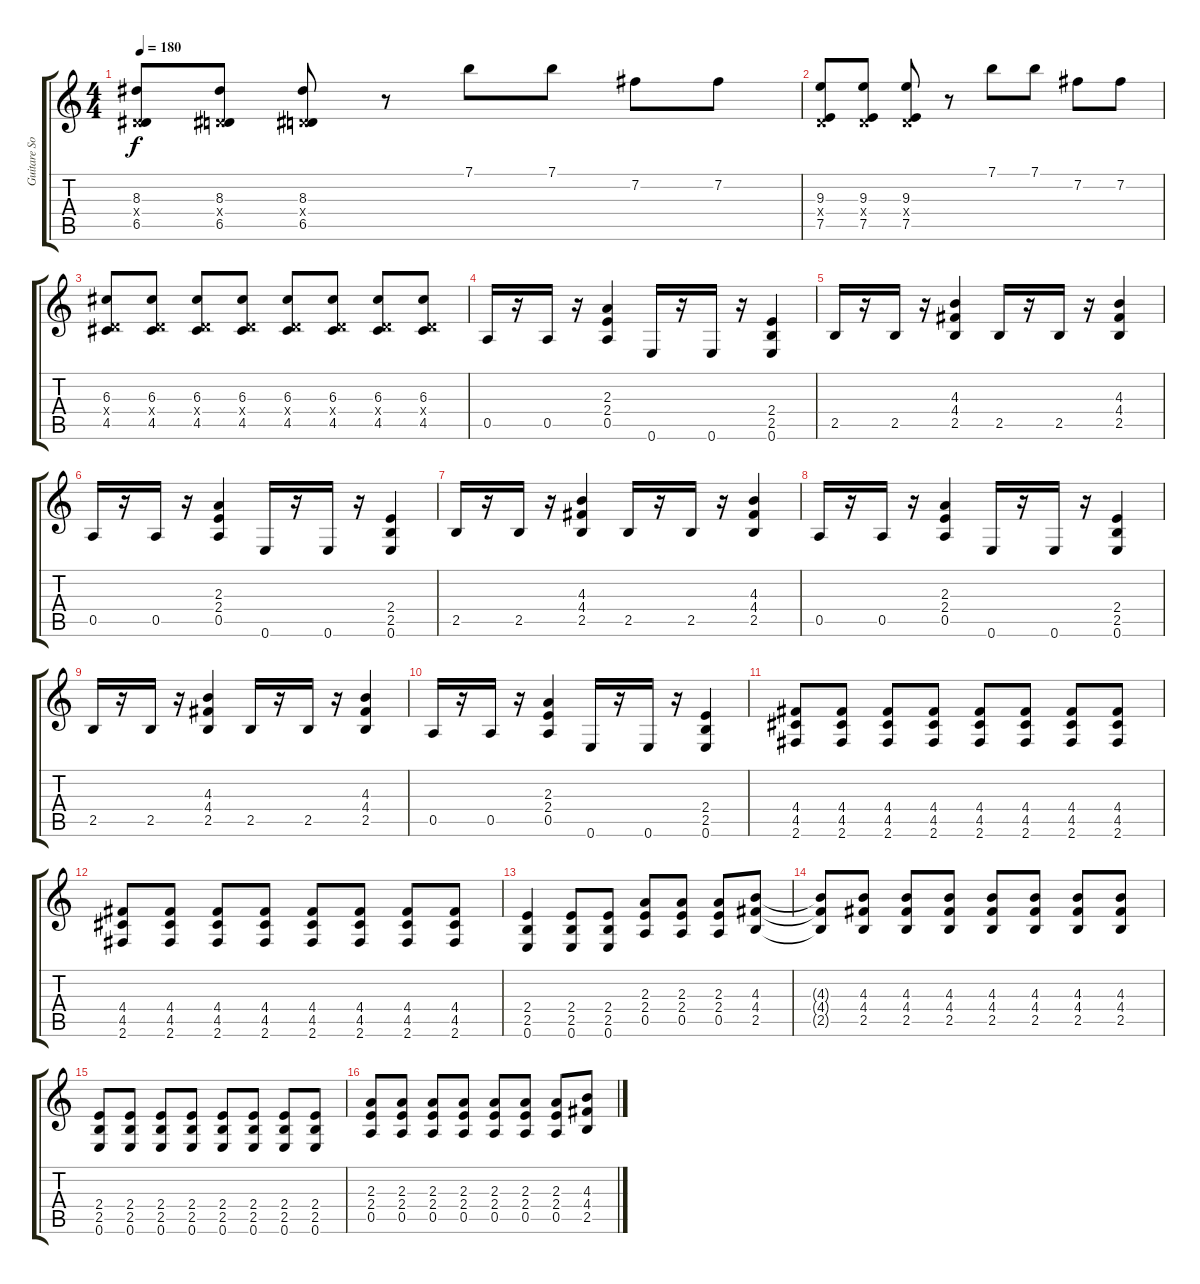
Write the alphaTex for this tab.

\track ("Guitare Soliste - Dave" "Guitare So") {instrument distortionguitar}
\staff {score tabs}
\tuning (E4 B3 G3 D3 A2 E2) {hide}
\ts (4 4)
\tempo 180
\clef g2
\ks c
(8.3 0.4{x} 6.5).8{dy f} (8.3 0.4{x} 6.5).8 (8.3 0.4{x} 6.5).8 r.8 7.1.8 7.1.8 7.2.8 7.2.8 |
(9.3 0.4{x} 7.5).8 (9.3 0.4{x} 7.5).8 (9.3 0.4{x} 7.5).8 r.8 7.1.8 7.1.8 7.2.8 7.2.8 |
(6.3 0.4{x} 4.5).8 (6.3 0.4{x} 4.5).8 (6.3 0.4{x} 4.5).8 (6.3 0.4{x} 4.5).8 (6.3 0.4{x} 4.5).8 (6.3 0.4{x} 4.5).8 (6.3 0.4{x} 4.5).8 (6.3 0.4{x} 4.5).8 |
0.5.16 r.16 0.5.16 r.16 (2.3 2.4 0.5).4 0.6.16 r.16 0.6.16 r.16 (2.4 2.5 0.6).4 |
2.5.16 r.16 2.5.16 r.16 (4.3 4.4 2.5).4 2.5.16 r.16 2.5.16 r.16 (4.3 4.4 2.5).4 |
0.5.16 r.16 0.5.16 r.16 (2.3 2.4 0.5).4 0.6.16 r.16 0.6.16 r.16 (2.4 2.5 0.6).4 |
2.5.16 r.16 2.5.16 r.16 (4.3 4.4 2.5).4 2.5.16 r.16 2.5.16 r.16 (4.3 4.4 2.5).4 |
0.5.16 r.16 0.5.16 r.16 (2.3 2.4 0.5).4 0.6.16 r.16 0.6.16 r.16 (2.4 2.5 0.6).4 |
2.5.16 r.16 2.5.16 r.16 (4.3 4.4 2.5).4 2.5.16 r.16 2.5.16 r.16 (4.3 4.4 2.5).4 |
0.5.16 r.16 0.5.16 r.16 (2.3 2.4 0.5).4 0.6.16 r.16 0.6.16 r.16 (2.4 2.5 0.6).4 |
(4.4 4.5 2.6).8 (4.4 4.5 2.6).8 (4.4 4.5 2.6).8 (4.4 4.5 2.6).8 (4.4 4.5 2.6).8 (4.4 4.5 2.6).8 (4.4 4.5 2.6).8 (4.4 4.5 2.6).8 |
(4.4 4.5 2.6).8 (4.4 4.5 2.6).8 (4.4 4.5 2.6).8 (4.4 4.5 2.6).8 (4.4 4.5 2.6).8 (4.4 4.5 2.6).8 (4.4 4.5 2.6).8 (4.4 4.5 2.6).8 |
(2.4 2.5 0.6).4 (2.4 2.5 0.6).8 (2.4 2.5 0.6).8 (2.3 2.4 0.5).8 (2.3 2.4 0.5).8 (2.3 2.4 0.5).8 (4.3 4.4 2.5).8 |
(4.3{t} 4.4{t} 2.5{t}).8 (4.3 4.4 2.5).8 (4.3 4.4 2.5).8 (4.3 4.4 2.5).8 (4.3 4.4 2.5).8 (4.3 4.4 2.5).8 (4.3 4.4 2.5).8 (4.3 4.4 2.5).8 |
(2.4 2.5 0.6).8 (2.4 2.5 0.6).8 (2.4 2.5 0.6).8 (2.4 2.5 0.6).8 (2.4 2.5 0.6).8 (2.4 2.5 0.6).8 (2.4 2.5 0.6).8 (2.4 2.5 0.6).8 |
(2.3 2.4 0.5).8 (2.3 2.4 0.5).8 (2.3 2.4 0.5).8 (2.3 2.4 0.5).8 (2.3 2.4 0.5).8 (2.3 2.4 0.5).8 (2.3 2.4 0.5).8 (4.3 4.4 2.5).8
